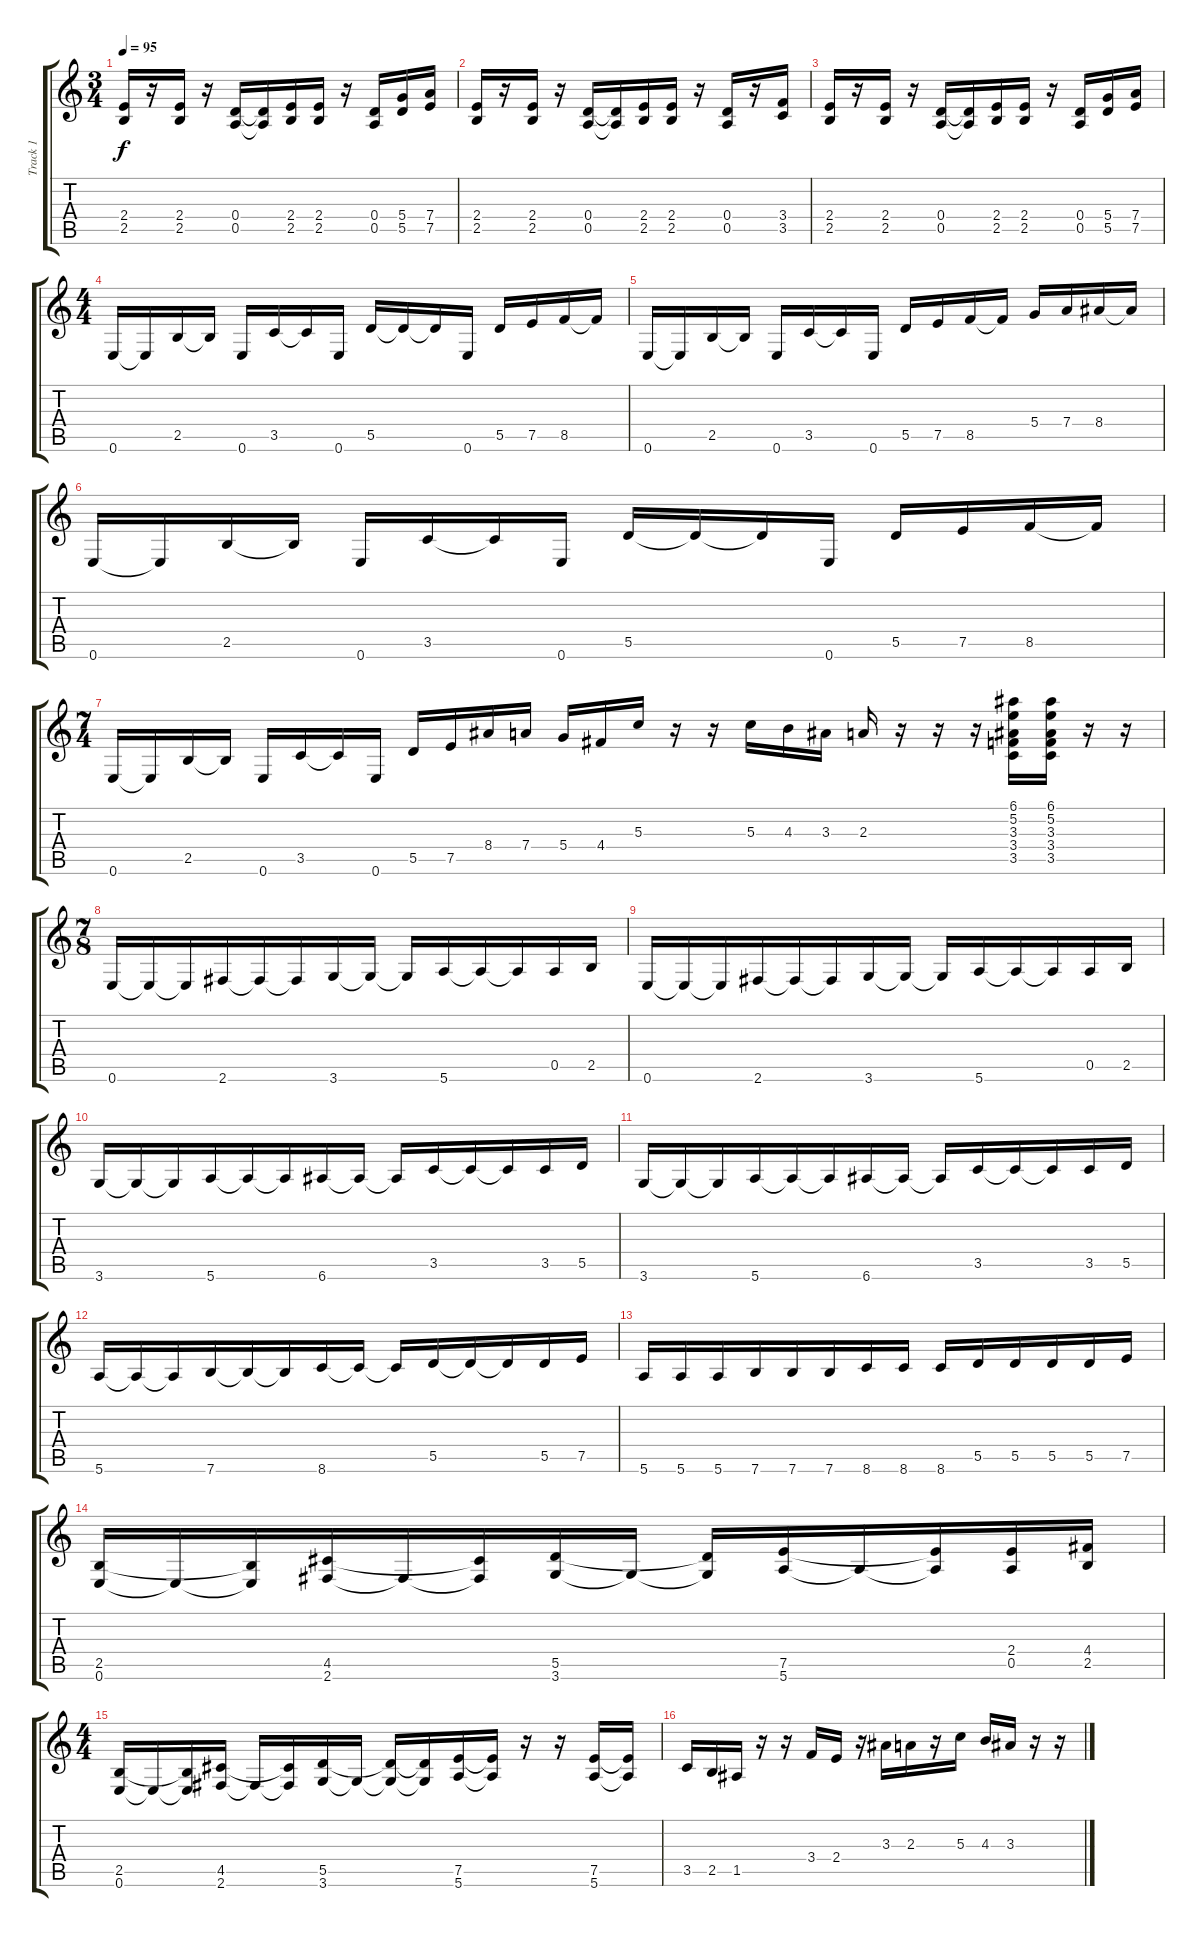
\track ("Track 1" "Track 1") {instrument distortionguitar}
\staff {score tabs}
\tuning (E4 B3 G3 D3 A2 E2) {hide}
\ts (3 4)
\tempo 95
\clef g2
\ks c
(2.4 2.5).16{dy f} r.16 (2.4 2.5).16 r.16 (0.4 0.5).16 (0.4{t} 0.5{t}).16 (2.4 2.5).16 (2.4 2.5).16 r.16 (0.4 0.5).16 (5.4 5.5).16 (7.4 7.5).16 |
(2.4 2.5).16 r.16 (2.4 2.5).16 r.16 (0.4 0.5).16 (0.4{t} 0.5{t}).16 (2.4 2.5).16 (2.4 2.5).16 r.16 (0.4 0.5).16 r.16 (3.4 3.5).16 |
(2.4 2.5).16 r.16 (2.4 2.5).16 r.16 (0.4 0.5).16 (0.4{t} 0.5{t}).16 (2.4 2.5).16 (2.4 2.5).16 r.16 (0.4 0.5).16 (5.4 5.5).16 (7.4 7.5).16 |
\ts (4 4)
0.6.16 0.6{t}.16 2.5.16 2.5{t}.16 0.6.16 3.5.16 3.5{t}.16 0.6.16 5.5.16 5.5{t}.16 5.5{t}.16 0.6.16 5.5.16 7.5.16 8.5.16 8.5{t}.16 |
0.6.16 0.6{t}.16 2.5.16 2.5{t}.16 0.6.16 3.5.16 3.5{t}.16 0.6.16 5.5.16 7.5.16 8.5.16 8.5{t}.16 5.4.16 7.4.16 8.4.16 8.4{t}.16 |
0.6.16 0.6{t}.16 2.5.16 2.5{t}.16 0.6.16 3.5.16 3.5{t}.16 0.6.16 5.5.16 5.5{t}.16 5.5{t}.16 0.6.16 5.5.16 7.5.16 8.5.16 8.5{t}.16 |
\ts (7 4)
0.6.16 0.6{t}.16 2.5.16 2.5{t}.16 0.6.16 3.5.16 3.5{t}.16 0.6.16 5.5.16 7.5.16 8.4.16 7.4.16 5.4.16 4.4.16 5.3.16 r.16 r.16 5.3.16 4.3.16 3.3.16 2.3.16 r.16 r.16 r.16 (6.1 5.2 3.3 3.4 3.5).16 (6.1 5.2 3.3 3.4 3.5).16 r.16 r.16 |
\ts (7 8)
0.6.16 0.6{t}.16 0.6{t}.16 2.6.16 2.6{t}.16 2.6{t}.16 3.6.16 3.6{t}.16 3.6{t}.16 5.6.16 5.6{t}.16 5.6{t}.16 0.5.16 2.5.16 |
0.6.16 0.6{t}.16 0.6{t}.16 2.6.16 2.6{t}.16 2.6{t}.16 3.6.16 3.6{t}.16 3.6{t}.16 5.6.16 5.6{t}.16 5.6{t}.16 0.5.16 2.5.16 |
3.6.16 3.6{t}.16 3.6{t}.16 5.6.16 5.6{t}.16 5.6{t}.16 6.6.16 6.6{t}.16 6.6{t}.16 3.5.16 3.5{t}.16 3.5{t}.16 3.5.16 5.5.16 |
3.6.16 3.6{t}.16 3.6{t}.16 5.6.16 5.6{t}.16 5.6{t}.16 6.6.16 6.6{t}.16 6.6{t}.16 3.5.16 3.5{t}.16 3.5{t}.16 3.5.16 5.5.16 |
5.6.16 5.6{t}.16 5.6{t}.16 7.6.16 7.6{t}.16 7.6{t}.16 8.6.16 8.6{t}.16 8.6{t}.16 5.5.16 5.5{t}.16 5.5{t}.16 5.5.16 7.5.16 |
5.6.16 5.6.16 5.6.16 7.6.16 7.6.16 7.6.16 8.6.16 8.6.16 8.6.16 5.5.16 5.5.16 5.5.16 5.5.16 7.5.16 |
(2.5 0.6).16 0.6{t}.16 (2.5{t} 0.6{t}).16 (4.5 2.6).16 2.6{t}.16 (4.5{t} 2.6{t}).16 (5.5 3.6).16 3.6{t}.16 (5.5{t} 3.6{t}).16 (7.5 5.6).16 5.6{t}.16 (7.5{t} 5.6{t}).16 (2.4 0.5).16 (4.4 2.5).16 |
\ts (4 4)
(2.5 0.6).16 0.6{t}.16 (2.5{t} 0.6{t}).16 (4.5 2.6).16 2.6{t}.16 (4.5{t} 2.6{t}).16 (5.5 3.6).16 3.6{t}.16 (5.5{t} 3.6{t}).16 (5.5{t} 3.6{t}).16 (7.5 5.6).16 (7.5{t} 5.6{t}).16 r.16 r.16 (7.5 5.6).16 (7.5{t} 5.6{t}).16 |
3.5.16 2.5.16 1.5.16 r.16 r.16 3.4.16 2.4.16 r.16 3.3.16 2.3.16 r.16 5.3.16 4.3.16 3.3.16 r.16 r.16
